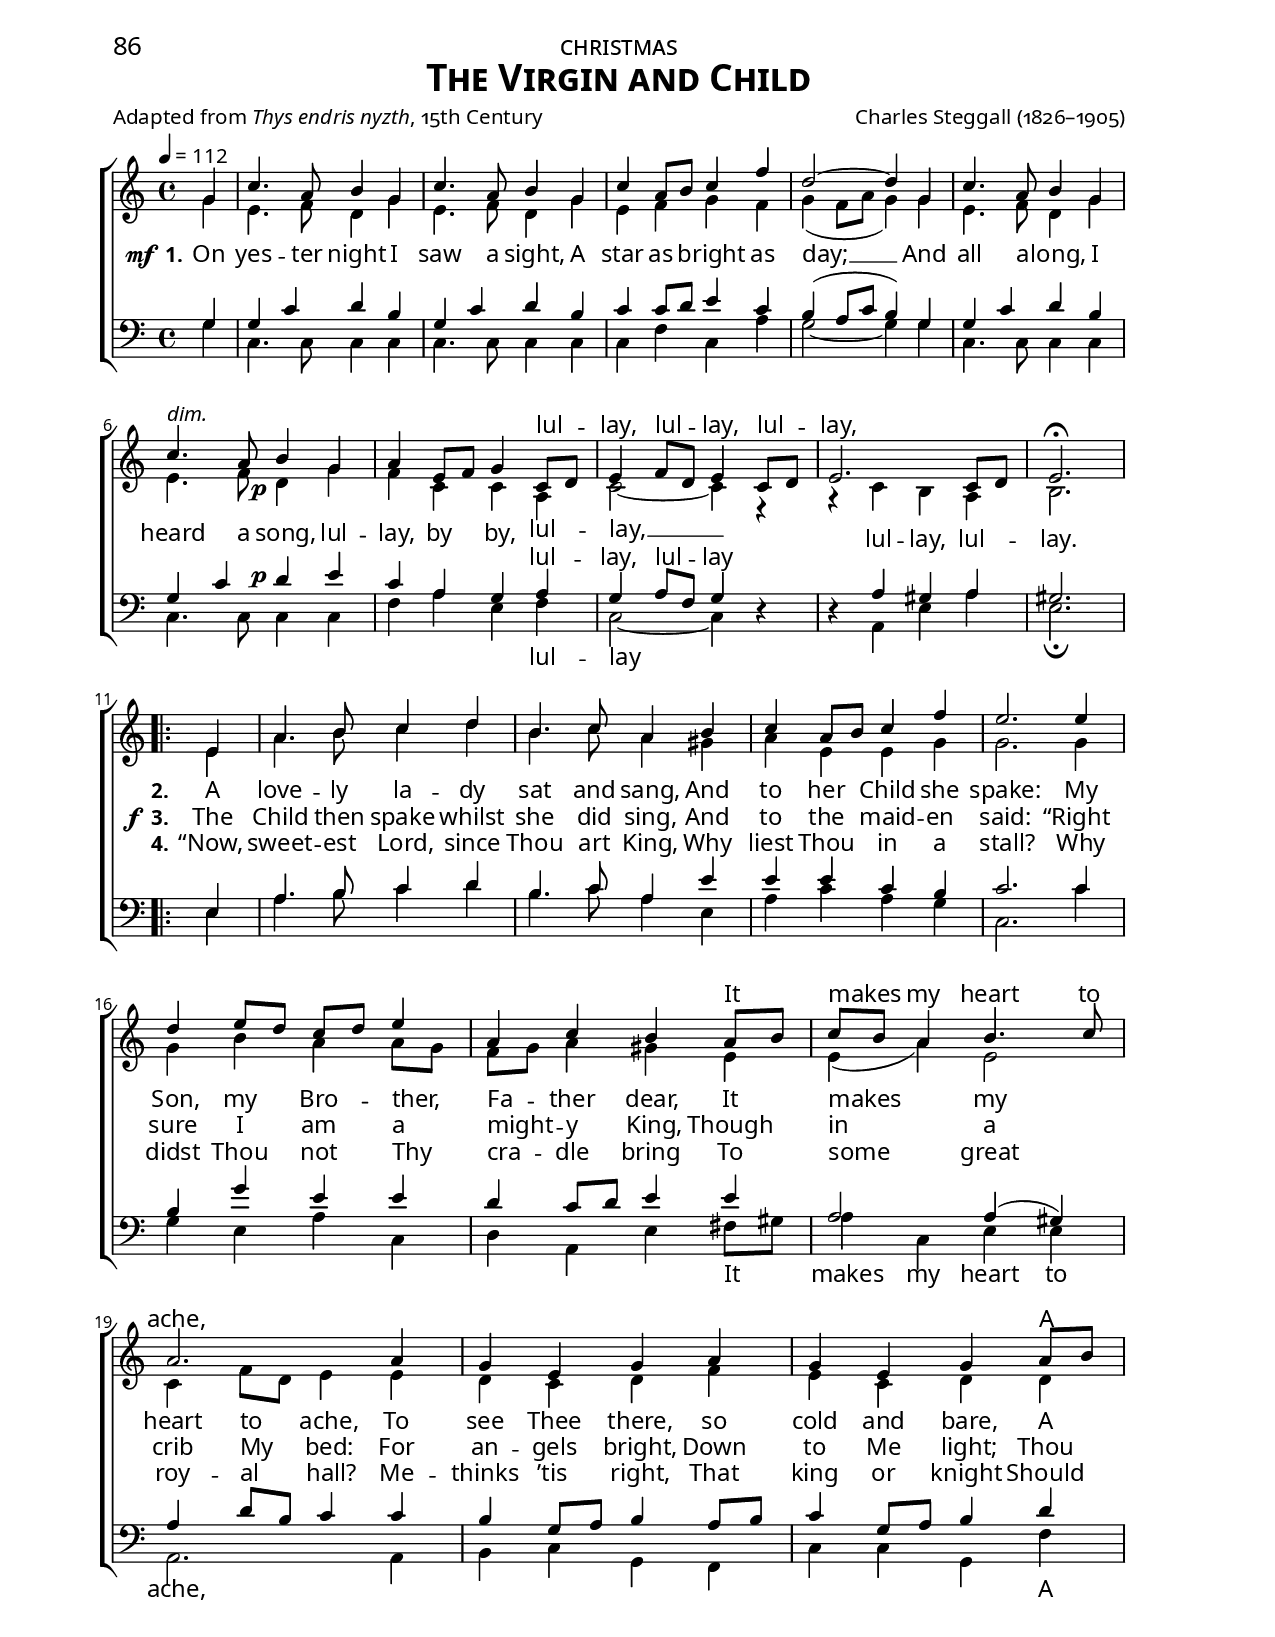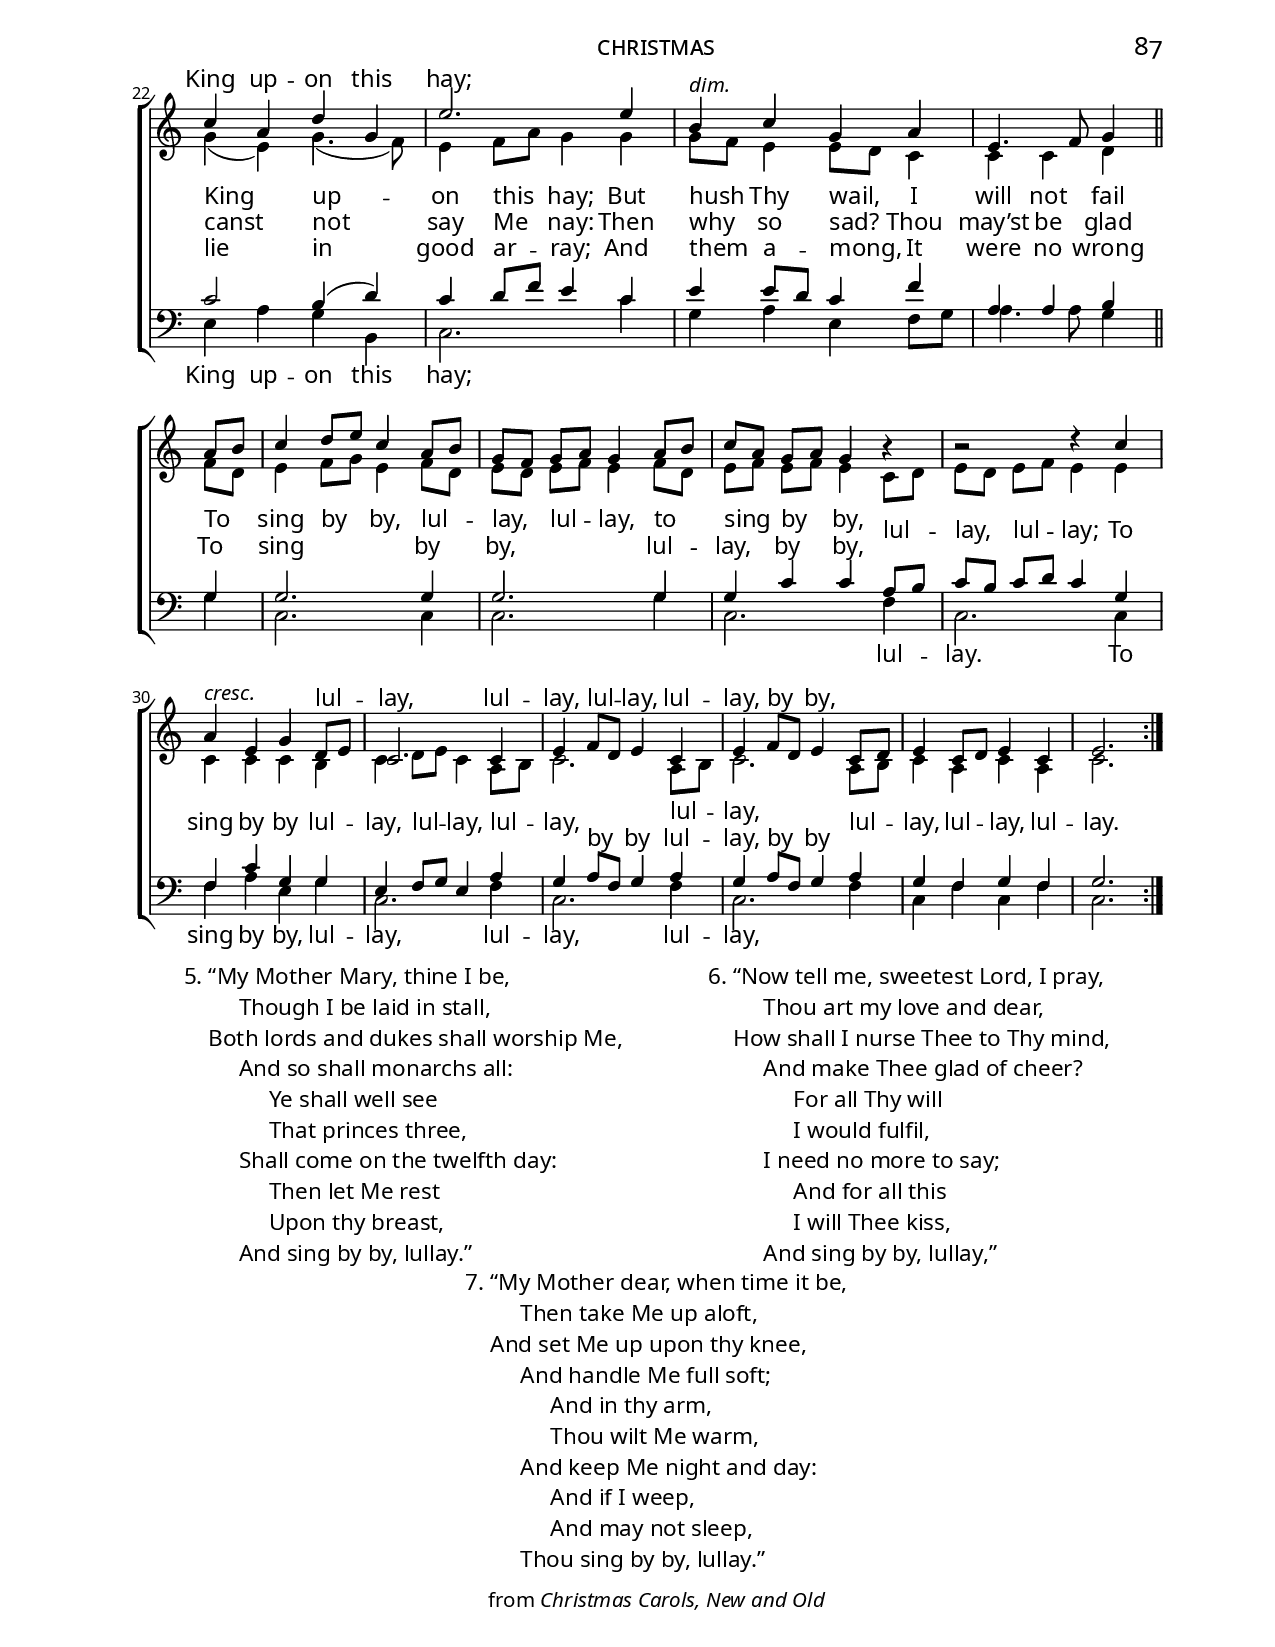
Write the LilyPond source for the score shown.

\version "2.14.2"
\include "util.ly"
\header {
  title = \markup{\override #'(font-name . "Garamond Premier Pro Semibold"){ \abs-fontsize #18 \smallCapsOldStyle"The Virgin and Child"}}
  poet = \markup\oldStyleNum{\concat{"Adapted from " \italic"Thys endris nyzth" \oldStyleNum", 15th Century"}}
  composer = \markup\oldStyleNum"Charles Steggall (1826–1905)"
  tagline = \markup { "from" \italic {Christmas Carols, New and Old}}
}
\paper {
  %print-all-headers = ##t
  paper-height = 11\in
  paper-width = 8.5\in
  indent = 0\in
  %system-system-spacing = #'((basic-distance . 10) (padding . 0))
  system-system-spacing =
    #'((basic-distance . 8)
       (minimum-distance . 0)
       (padding . -5)
       (stretchability . 100))
  score-markup-spacing =
    #'((basic-distance . 0)
       (minimum-distance . 0)
       (padding . 2)
       (stretchability . 0))
  ragged-last-bottom = ##t
  ragged-bottom = ##f
  two-sided = ##t
  inner-margin = 1\in
  outer-margin = 0.75\in
  top-margin = 0.26\in
  bottom-margin = 0.25\in
  first-page-number = #086
  print-first-page-number = ##t
  headerLine = \markup{\override #'(font-name . "Garamond Premier Pro") \smallCapsOldStyle"christmas"}
  oddHeaderMarkup = \markup\fill-line{
     \override #'(font-name . "Garamond Premier Pro")\abs-fontsize #12.5
     \combine 
        \fill-line{"" \on-the-fly #print-page-number-check-first
        \oldStylePageNum""
        }
        \fill-line{\headerLine}
  }
  evenHeaderMarkup = \markup {
     \override #'(font-name . "Garamond Premier Pro")\abs-fontsize #12.5
     \combine
        \on-the-fly #print-page-number-check-first
        \oldStylePageNum""
        \fill-line{\headerLine}
  }
}
#(set-global-staff-size 18) \paper{ #(define fonts (make-pango-font-tree "Garamond Premier Pro" "Garamond Premier Pro" "Garamond Premier Pro" (/ 18 20))) }
global = {
  \key c \major
  \time 4/4
  \autoBeamOff
  \override DynamicLineSpanner #'staff-padding = #0.0
  \override DynamicLineSpanner #'Y-extent = #'(1 . 1)
  \override DynamicText #'X-offset = #-2.5
}

sopMusic = \relative c'' {
  \tempo 4 = 112
  \partial 4 g4 |
  c4. a8 b4 g |
  c4. a8 b4 g |
  c a8[ b] c4 f |
  d2~ d4 g, |
  c4. a8 b4 g |
  
  c4.^\markup\italic"dim." a8 b4_\p g |
  a e8[ f] g4 c,8[ d] |
  e4 f8[ d] e4 c8[ d] |
  e2. c8[ d] |
  \partial 2. e2.\fermata | \break
  
  \repeat volta 2 {
    \partial 4 e4 |
    a4. b8 c4 d |
    b4. c8 a4 b |
    c4 a8[ b] c4 f |
    e2. e4 |
    
    d4 e8[ d] c[ d] e4 |
    a, c b a8[ b] |
    c[ b] a4 b4. c8 |
    a2. a4 |
    
    g4 e g a |
    g e g a8[ b] |
    c4 a d g, |
    e'2. e4 |
    
    b^\markup\italic"dim." c g a |
    e4. f8 g4 \bar"||"\break a8[ b] |
    c4 d8[ e] c4 a8[ b] |
    g[ f] g[ a] g4 a8[ b] |
    
    c[ a] g[ a] g4 b\rest |
    b2\rest d4\rest c4 |
    a^\markup\italic"cresc." e g d8[ e] |
    c2. c4 |
    
    e4 f8[ d] e4 c |
    e f8[ d] e4 c8[ d] |
    e4 c8[ d] e4 c |
    \partial 2. e2.
  }
}
sopWords = \lyricmode {
  \repeat unfold 26 { \skip 1 }
  lul -- lay, lul -- lay, lul -- lay,
  \repeat unfold 24 { \skip 1 }
  It makes my heart to ache,
  \repeat unfold 8 { \skip 1 }
  A King up -- on this hay;
  \repeat unfold 24 { \skip 1 }
  lul -- lay, lul -- lay, lul -- lay,
  lul -- lay, by by,
}

altoMusic = \relative c' {
  g'4 |
  e4. f8 d4 g |
  e4. f8 d4 g |
  e f g f |
  g( f8[ a] g4) g |
  e4. f8 d4 g |
  
  e4. f8 d4 g |
  f c c a |
  c2~ c4 e,\rest |
  g\rest c4 b a |
  b2. |
  
  e4 |
  a4. b8 c4 d |
  b4. c8 a4 gis |
  a e e g |
  g2. g4 |
  
  g b a a8[ g] |
  f[ g] a4 gis e |
  e( a) e2 |
  c4 f8[ d] e4 e |
  
  d c d f |
  e c d d |
  g( e) g4.( f8) |
  e4 f8[ a] g4 g |
  
  g8[ f] e4 e8[ d] c4 |
  c c d f8[ d] |
  e4 f8[ g] e4 f8[ d] |
  e[ d] e[ f] e4 f8[ d] |
  
  e[ f] e[ f] e4 c8[ d] |
  e[ d] e[ f] e4 e |
  c c c b |
  c d8[ e] c4 a8[ b] |
  
  c2. a8[ b] |
  c2. a8[ b] c4 a c a |
  c2.
}
dropLyrics = {
  \override LyricText #'extra-offset = #'(0 . -1.8)
  \override LyricHyphen #'extra-offset = #'(0 . -1.8)
  \override LyricExtender #'extra-offset = #'(0 . -1.8)
  \override StanzaNumber #'extra-offset = #'(0 . -1.8)
}
altoWords = {
  \dropLyricsIX
  \set stanza = \markup{\dynamic"  mf" " 1."}
  \lyricmode {
    On yes -- ter night I saw a sight,
    A star as bright as day; __
    And all a -- long, I heard a song,
    lul -- lay, by by, \dropLyricsIV lul -- lay, __
    \dropLyricsXV lul -- lay, lul -- lay.
  }
  \dropLyricsIX
  \set stanza = "2."
  \lyricmode{
    A love -- ly la -- dy sat and sang,
    And to her Child she spake:
    My Son, my Bro -- ther, Fa -- ther dear,
    It makes my heart to ache,
    To see Thee there, so cold and bare,
    A King up -- on this hay;
    But hush Thy wail, I will not fail
    \dropLyricsVI
    To sing by by, lul -- lay, lul -- lay,
    to sing by by, \dropLyrics lul -- lay, lul -- lay;
    To sing by by lul -- lay, lul -- lay,
    lul -- lay, \dropLyricsVI lul -- lay,
    \dropLyrics
    lul -- lay, lul -- lay, lul -- lay.
  }
}
altoWordsII = {
  \dropLyricsIX
  \lyricmode{
    \repeat unfold 32 \skip1
  }
  \set stanza = \markup{\dynamic"  f " "3."}
  \lyricmode {
  %\markup\italic
    The Child then spake whilst she did sing,
    And to the maid -- en said:
    “Right sure I am a might -- y King,
    Though in a crib My bed:
    For an -- gels bright,
    Down to Me light;
    Thou canst not say Me nay:
    Then why so sad?
    Thou may’st be glad
  }
}
altoWordsIII = \lyricmode {
  \dropLyricsIX
  \repeat unfold 32 \skip1
  \set stanza = #"4."
  “Now, sweet -- est Lord, since Thou art King,
  Why liest Thou in a stall?
  Why didst Thou not Thy cra -- dle bring
  To some great roy -- al hall?
  Me -- thinks ’tis right,
  That king or knight
  Should lie in good ar -- ray;
  And them a -- mong,
  It were no wrong
}
altoWordsIV = \lyricmode {
  \set stanza = #"4. "
  \set ignoreMelismata = ##t
}
altoWordsV = \lyricmode {
  \set stanza = #"5. "
  \set ignoreMelismata = ##t
}
altoWordsVI = \lyricmode {
  \set stanza = #"6. "
  \set ignoreMelismata = ##t
}
tenorMusic = \relative c' {
  g4 |
  g4 c d b |
  g c d b |
  c c8[ d] e4 c |
  b( a8[ c] b4) g |
  g c d b |
  
  g c d^\p e |
  c a g a |
  g a8[ f] g4 s |
  s a gis a |
  gis!2. |
  
  e4 |
  a4. b8 c4 d |
  b4. c8 a4 e' |
  e e c b |
  c2. c4 |
  
  b g' e e |
  d c8[ d] e4 e |
  a,2 a4( gis) |
  a d8[ b] c4 c |
  
  b g8[ a] b4 a8[ b] |
  c4 g8[ a] b4 d |
  c2 b4( d) |
  c d8[ f] e4 c |
  
  e4 e8[ d] c4 f |
  a,4 a b g |
  g2. g4 |
  g2. g4 |
  
  g4 c c a8[ b] |
  c[ b] c[ d] c4 g |
  f c' g g |
  e f8[ g] e4 a |
  
  g a8[ f] g4 a |
  g a8[ f] g4 a |
  g f g f |
  g2.
}
tenorWords = \lyricmode {
  \repeat unfold 26 { \skip 1 }
  lul -- lay, lul -- lay
  \repeat unfold 4 { \skip 1 }
  \repeat unfold 28 { \skip 1 }
  \repeat unfold 14 { \skip 1 }
  \repeat unfold 8 { \skip 1 }
  To sing by by, lul -- lay,
  by by,
  \repeat unfold 14 { \skip 1 }
  by by lul -- lay, by by
}

bassMusic = \relative c {
  g'4 |
  c,4. c8 c4 c |
  c4. c8 c4 c |
  c f c a' |
  g2~ g4 g |
  c,4. c8 c4 c |
  
  c4. c8 c4 c |
  f a e f |
  c2~ c4 d\rest |
  d\rest a e' a |
  e2.\fermata |
  
  e4 |
  a4. b8 c4 d |
  b4. c8 a4 e |
  a c a g |
  c,2. c'4 |
  
  g4 e a c, |
  d a e' fis8[ gis] |
  a4 c, e e |
  a,2. a4 |
  
  b4 c g f |
  c' c g f' |
  e a g b, |
  c2. c'4 |
  
  g a e f8[ g] |
  a4. a8 g4 g |
  c,2. c4 |
  c2. g'4 |
  
  c,2. f4 |
  c2. c4 |
  f a e4 g |
  c,2. f4 |
  
  c2. f4 |
  c2. f4 |
  c f c f |
  c2.
}
bassWords = \lyricmode {
  \repeat unfold 26 { \skip 1 }
  lul -- lay
  \repeat unfold 4 { \skip 1 }
  \repeat unfold 22 { \skip 1 }
  It makes my heart to ache,
  \repeat unfold 8 { \skip 1 }
  A King up -- on this hay;
  \repeat unfold 14 { \skip 1 }
  lul -- lay. To sing by by, lul -- lay,
  lul -- lay, lul -- lay,
}

pianoRH = \relative c' {
  
}
pianoLH = \relative c' {
  
}

\score {
  <<
   \new ChoirStaff <<
%    \new Lyrics = sopranos \with { \override VerticalAxisGroup #'nonstaff-relatedstaff-spacing = #'((basic-distance . 1)) }
    \new Staff = women <<
      \new Voice = "sopranos" { \voiceOne << \global \sopMusic >> }
      \new Voice = "altos" { \voiceTwo << \global \altoMusic >> }
    >>
    \new Lyrics \with { alignAboveContext = #"women" \override VerticalAxisGroup #'nonstaff-relatedstaff-spacing = #'((basic-distance . 1)(padding . 0.1))} \lyricsto "sopranos" \sopWords
     \new Lyrics = "altosVI"  \with { alignBelowContext = #"women" \override VerticalAxisGroup #'nonstaff-relatedstaff-spacing = #'((basic-distance . 1))} \lyricsto "altos" \altoWordsVI
    \new Lyrics = "altosV"  \with { alignBelowContext = #"women" \override VerticalAxisGroup #'nonstaff-relatedstaff-spacing = #'((basic-distance . 1))} \lyricsto "altos" \altoWordsV
    \new Lyrics = "altosIV"  \with { alignBelowContext = #"women" \override VerticalAxisGroup #'nonstaff-relatedstaff-spacing = #'((basic-distance . 1))} \lyricsto "altos" \altoWordsIV
    \new Lyrics = "altosIII"  \with { alignBelowContext = #"women" \override VerticalAxisGroup #'nonstaff-relatedstaff-spacing = #'((basic-distance . 1))} \lyricsto "altos" \altoWordsIII
    \new Lyrics = "altosII"  \with { alignBelowContext = #"women" \override VerticalAxisGroup #'nonstaff-relatedstaff-spacing = #'((basic-distance . 1))} \lyricsto "altos" \altoWordsII
    \new Lyrics = "altos"  \with { alignBelowContext = #"women" \override VerticalAxisGroup #'nonstaff-relatedstaff-spacing = #'((basic-distance . 1) (padding -1))} \lyricsto "altos" \altoWords
   \new Staff = men <<
      \clef bass
      \new Voice = "tenors" { \voiceOne << \global \tenorMusic >> }
      \new Voice = "basses" { \voiceTwo << \global \bassMusic >> }
    >>
    \new Lyrics \with { alignAboveContext = #"men" \override VerticalAxisGroup #'nonstaff-relatedstaff-spacing = #'((basic-distance . 1)(padding . 0.1)) } \lyricsto "tenors" \tenorWords
    \new Lyrics \with { alignBelowContext = #"men" \override VerticalAxisGroup #'nonstaff-relatedstaff-spacing = #'((basic-distance . 1) (padding . 0)) } \lyricsto "basses" \bassWords
  >>
%    \new PianoStaff << \new Staff { \new Voice { \pianoRH } } \new Staff { \clef "bass" \pianoLH } >>
  >>
  \layout {
  \context {
    \Lyrics
    \override LyricText #'font-size = #1.3
  }
    \context {
      \Score
      %\override SpacingSpanner #'base-shortest-duration = #(ly:make-moment 1 8)
      %\override SpacingSpanner #'common-shortest-duration = #(ly:make-moment 1 4)
    }
    \context {
      % Remove all empty staves
      % \Staff \RemoveEmptyStaves \override VerticalAxisGroup #'remove-first = ##t
    }
    \context {
      \Lyrics
      \override LyricText #'X-offset = #center-on-word
    }
  }
}
\markup {\fontsize #0.8 \override #'(font-name . "Garamond Premier Pro")
  \fill-line {
    \hspace #0.1 % moves the column off the left margin;
        % can be removed if space on the page is tight
     \column {
      \line { \bold "5."
        \column {
          "“My Mother Mary, thine I be,"
          "     Though I be laid in stall,"
          "Both lords and dukes shall worship Me,"
          "     And so shall monarchs all:"
          "          Ye shall well see"
          "          That princes three,"
          "     Shall come on the twelfth day:"
          "          Then let Me rest"
          "          Upon thy breast,"
          "     And sing by by, lullay.”"
        }
      }
    }
    \hspace #0.1  % adds horizontal spacing between columns;
        % if they are still too close, add more " " pairs
        % until the result looks good
     \column {
      \line { \bold "6."
        \column {
          "“Now tell me, sweetest Lord, I pray,"
          "     Thou art my love and dear,"
          "How shall I nurse Thee to Thy mind,"
          "     And make Thee glad of cheer?"
          "          For all Thy will"
          "          I would fulfil,"
          "     I need no more to say;"
          "          And for all this"
          "          I will Thee kiss,"
          "     And sing by by, lullay,”"
        }
      }
    }
    \hspace #0.1 % gives some extra space on the right margin;
      % can be removed if page space is tight
  }
}

\markup {
  \vspace #0.7 % adds vertical spacing between verses\
  \override #'(font-name . "Garamond Premier Pro")
  \fill-line {\override #'(font-name . "Garamond Premier Pro")
    " "
    \column {\fontsize #0.8
      \line { \bold "7."
        \column {
          "“My Mother dear, when time it be,"
          "     Then take Me up aloft,"
          "And set Me up upon thy knee,"
          "     And handle Me full soft;"
          "          And in thy arm,"
          "          Thou wilt Me warm,"
          "     And keep Me night and day:"
          "          And if I weep,"
          "          And may not sleep,"
          "     Thou sing by by, lullay.”"
        }
      }
    }
    " "
  }
}

